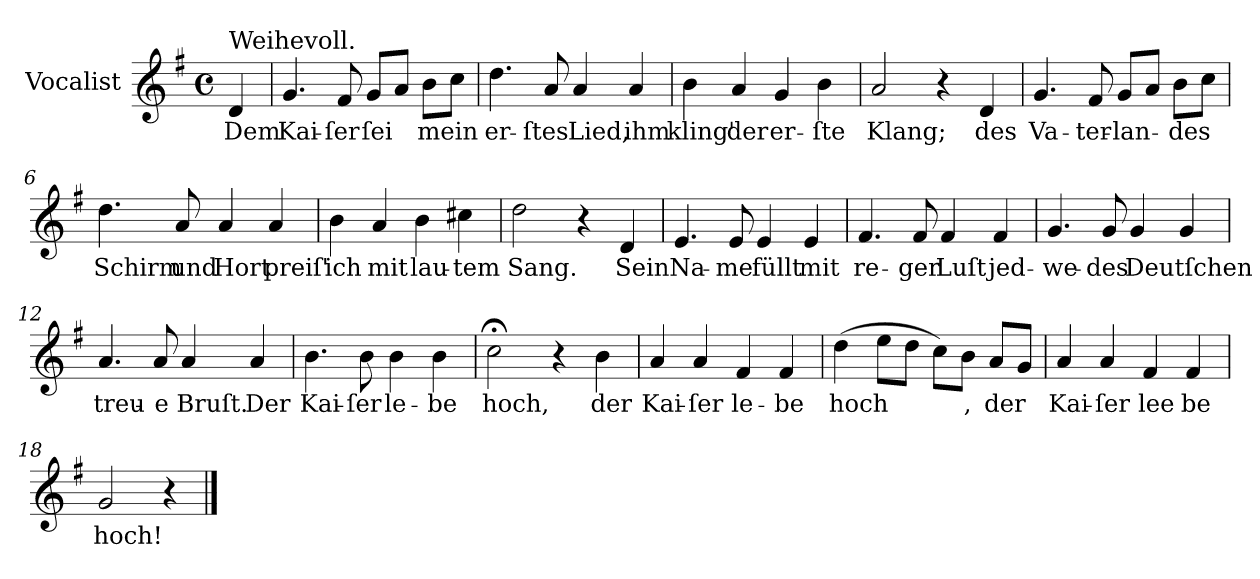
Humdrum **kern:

**kern	**text
*part1	*part1
*staff1	*staff1
*I"Vocalist	*
*clefG2	*
*k[f#]	*
*G:	*
*M4/4	*
*met(c)	*
=	=
!LO:TX:a:t=Weihevoll.	!
4d	Dem
=1	=1
4.g	Kai-
8f#	-ſer
8gL	ſei
8aJ	.
8bL	mein
8ccJ	.
=2	=2
4.dd	er-
8a	-ſtes
4a	Lied,
4a	ihm
=3	=3
4b	kling'
4a	der
4g	er-
4b	-ſte
=4	=4
2a	Klang;
4r	.
4d	des
=5	=5
4.g	Va-
8f#	-ter-
8gL	-lan-
8aJ	.
8bL	-des
8ccJ	.
=6	=6
4.dd	Schirm
8a	und
4a	Hort
4a	preiſ'
=7	=7
4b	ich
4a	mit
4b	lau-
4cc#X	-tem
=8	=8
2dd	Sang.
4r	.
4d	Sein
=9	=9
4.e	Na-
8e	-me
4e	füllt
4e	mit
=10	=10
4.f#	re-
8f#	-ger
4f#	Luſt
4f#	jed-
=11	=11
4.g	-we-
8g	-des
4g	Deutſchen
4g	.
=12	=12
4.a	treu-
8a	-e
4a	Bruſt.
4a	Der
=13	=13
4.b	Kai-
8b	-ſer
4b	le-
4b	-be
=14	=14
2cc;<	hoch,
4r	.
4b	der
=15	=15
4a	Kai-
4a	-ſer
4f#	le-
4f#	-be
=16	=16
(4dd	hoch
8eeL	.
8ddJ	.
8ccL)	.
8bJ	,
8aL	der
8gJ	.
=17	=17
4a	Kai-
4a	-ſer
4f#	lee
4f#	be
=18	=18
2g	hoch!
4r	.
==	==
*-	*-
